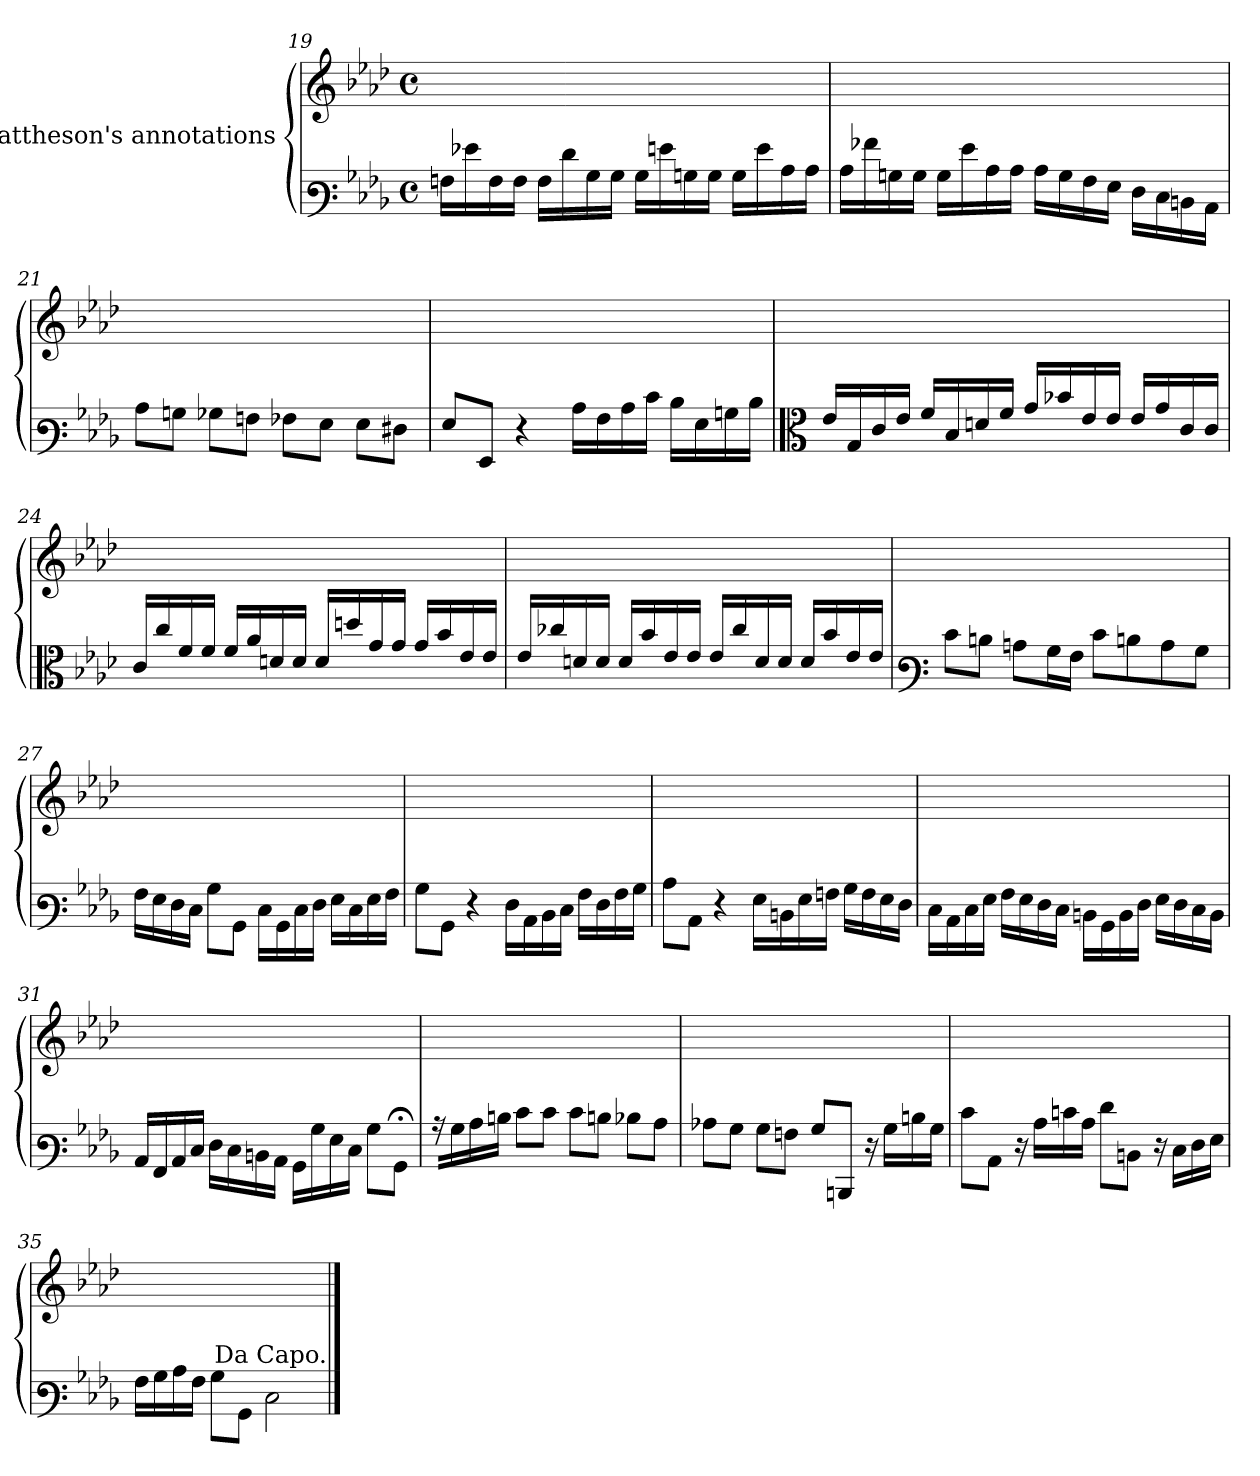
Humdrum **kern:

**kern	**kern
*part2	*part1
*staff2	*staff1
*	*I"Mattheson's annotations
*clefF3	*clefG2
*k[b-e-a-d-]	*k[b-e-a-d-]
*M4/4	*M4/4
*met(c)	*met(c)
=19	=19
16An\LL	1ryy
16g-X\	.
16A\	.
16A\JJ	.
16A\LL	.
16f\	.
16B-\	.
16B-\JJ	.
16B-\LL	.
16gn\	.
16Bn\	.
16B\JJ	.
16B\LL	.
16g\	.
16c\	.
16c\JJ	.
=20	=20
16c\LL	1ryy
16a-X\	.
16Bn\	.
16B\JJ	.
16B\LL	.
16g\	.
16c\	.
16c\JJ	.
16c\LL	.
16B\	.
16A-\	.
16G\JJ	.
16F\LL	.
16E-\	.
16Dn\	.
16C\JJ	.
=21	=21
8c\L	1ryy
8Bn\J	.
8B-X\L	.
8An\J	.
8A-X\L	.
8G\J	.
8G\L	.
8F#X\J	.
=22	=22
8G/L	1ryy
8GG/J	.
4r	.
16c\LL	.
16A-\	.
16c\	.
16e-\JJ	.
16d-\LL	.
16G\	.
16Bn\	.
16d-\JJ	.
!!LO:LB:g=z
=23	=23
*clefC3	*
16e-/LL	1ryy
16G/	.
16c/	.
16e-/JJ	.
16f/LL	.
16B-/	.
16dn/	.
16f/JJ	.
16g/LL	.
16b-X/	.
16e-/	.
16e-/JJ	.
16e-/LL	.
16g/	.
16c/	.
16c/JJ	.
=24	=24
16c/LL	1ryy
16cc/	.
16f/	.
16f/JJ	.
16f/LL	.
16a-/	.
16dn/	.
16d/JJ	.
16d/LL	.
16ddn/	.
16g/	.
16g/JJ	.
16g/LL	.
16b-/	.
16e-/	.
16e-/JJ	.
=25	=25
16e-/LL	1ryy
16cc-X/	.
16dn/	.
16d/JJ	.
16d/LL	.
16b-/	.
16e-/	.
16e-/JJ	.
16e-/LL	.
16cc-/	.
16d/	.
16d/JJ	.
16d/LL	.
16b-/	.
16e-/	.
16e-/JJ	.
!!LO:LB:g=z
=26	=26
*clefF3	*
8e-\L	1ryy
8dn\J	.
8cn\L	.
16B-\L	.
16A-\JJ	.
8e-\L	.
8dn\	.
8c\	.
8B-\J	.
=27	=27
16A-\LL	1ryy
16G\	.
16F\	.
16E-\JJ	.
8B-\L	.
8BB-\J	.
16E-\LL	.
16BB-\	.
16E-\	.
16F\JJ	.
16G\LL	.
16E-\	.
16G\	.
16A-\JJ	.
=28	=28
8B-\L	1ryy
8BB-\J	.
4r	.
16F\LL	.
16C\	.
16D-\	.
16E-\JJ	.
16A-\LL	.
16F\	.
16A-\	.
16B-\JJ	.
=29	=29
8c\L	1ryy
8C\J	.
4r	.
16G\LL	.
16Dn\	.
16G\	.
16An\JJ	.
16B-\LL	.
16A\	.
16G\	.
16F\JJ	.
!!LO:LB:g=z
=30	=30
16E-\LL	1ryy
16C\	.
16E-\	.
16G\JJ	.
16A-\LL	.
16G\	.
16F\	.
16E-\JJ	.
16Dn\LL	.
16BB-\	.
16D\	.
16F\JJ	.
16G\LL	.
16F\	.
16E-\	.
16D\JJ	.
=31	=31
16C/LL	1ryy
16AA-/	.
16C/	.
16E-/JJ	.
16F\LL	.
16E-\	.
16Dn\	.
16C\JJ	.
16BB-\LL	.
16B-\	.
16G\	.
16E-\JJ	.
8B-\L	.
8BB-;\J	.
=32	=32
16r	1ryy
16B-\LL	.
16c\JJ	.
16dn\JJ	.
8e-\L	.
8e-\J	.
8e-\L	.
8dn\J	.
8d-X\L	.
8c\J	.
!!LO:LB:g=z
=33	=33
8c-X\L	1ryy
8B-\J	.
8B-\L	.
8An\J	.
8B-/L	.
8DDn/J	.
16r	.
16B-\LL	.
16dn\	.
16B-\JJ	.
=34	=34
8e-\L	1ryy
8C\J	.
16r	.
16c\LL	.
16en\	.
16c\JJ	.
8f\L	.
8Dn\J	.
16r	.
16E-\LL	.
16F\	.
16G\JJ	.
=35	=35
16A-\LL	1ryy
16B-\	.
16c\	.
16A-\JJ	.
8B-\L	.
8BB-\J	.
2E-\	.
!LO:TX:t=Da Capo.	!
==	==
*-	*-
